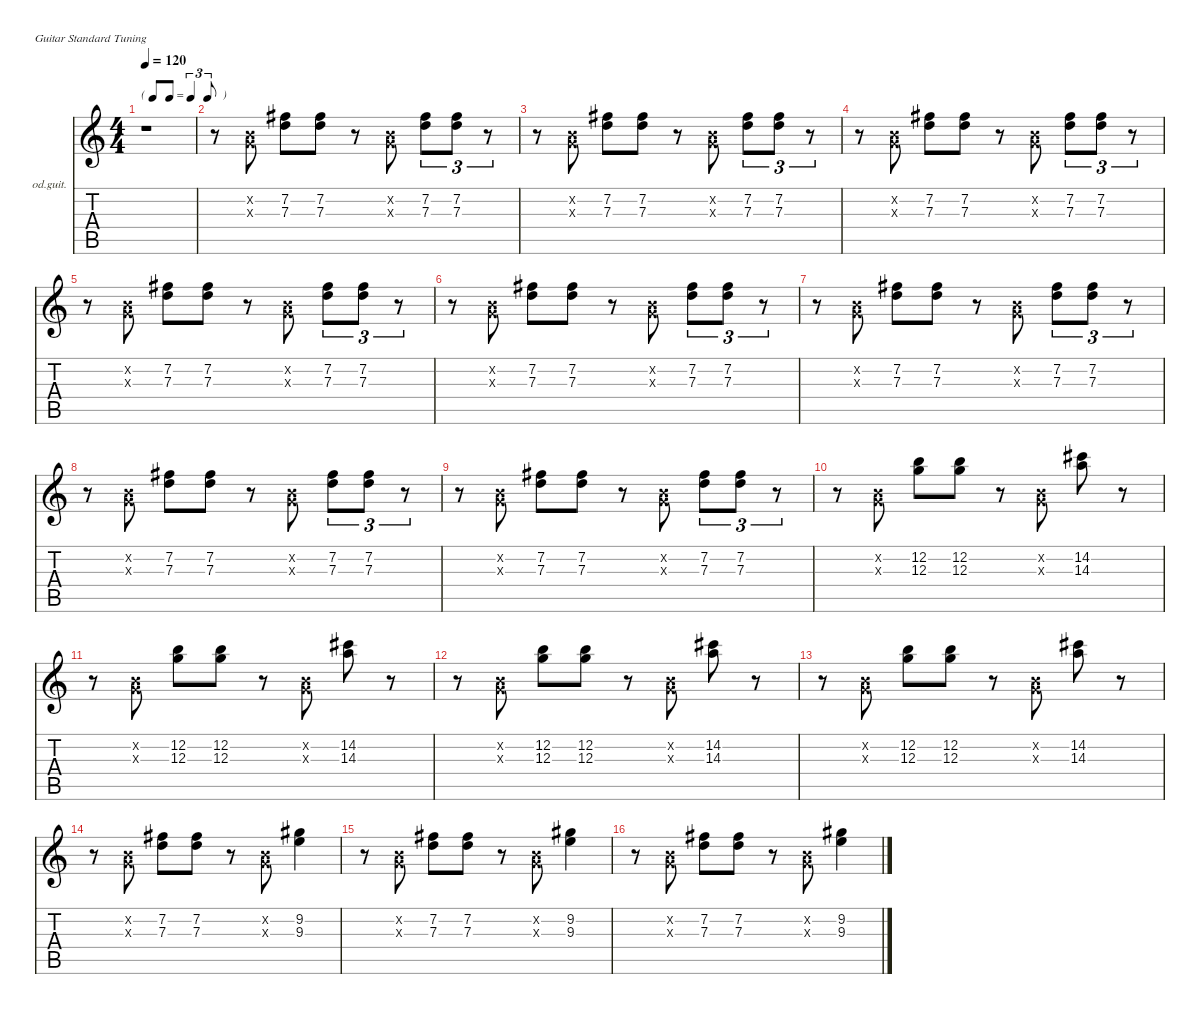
\defaultSystemsLayout 4
\hideDynamics
\bracketExtendMode nobrackets
\firstSystemTrackNameOrientation horizontal
\otherSystemsTrackNameOrientation horizontal
\track ("Guitar 3" "od.guit.") {instrument overdrivenguitar}
\staff {score tabs}
\tuning (E4 B3 G3 D3 A2 E2)
\ts (4 4)
\tf triplet8th
\tempo 120
\clef g2
\ks c
r.1{dy f beam Down} |
r.8{beam Down} (0.2{x} 0.3{x}).8{beam Up} (7.2{acc #} 7.3).8{beam Down} (7.2{acc #} 7.3).8{beam Down} r.8{beam Down} (0.2{x} 0.3{x}).8{beam Up} (7.2{acc #} 7.3).8{tu (3 2) beam Down} (7.2{acc #} 7.3).8{tu (3 2) beam Down} r.8{tu (3 2) beam Down} |
r.8{beam Down} (0.2{x} 0.3{x}).8{beam Up} (7.2{acc #} 7.3).8{beam Down} (7.2{acc #} 7.3).8{beam Down} r.8{beam Down} (0.2{x} 0.3{x}).8{beam Up} (7.2{acc #} 7.3).8{tu (3 2) beam Down} (7.2{acc #} 7.3).8{tu (3 2) beam Down} r.8{tu (3 2) beam Down} |
r.8{beam Down} (0.2{x} 0.3{x}).8{beam Up} (7.2{acc #} 7.3).8{beam Down} (7.2{acc #} 7.3).8{beam Down} r.8{beam Down} (0.2{x} 0.3{x}).8{beam Up} (7.2{acc #} 7.3).8{tu (3 2) beam Down} (7.2{acc #} 7.3).8{tu (3 2) beam Down} r.8{tu (3 2) beam Down} |
r.8{beam Down} (0.2{x} 0.3{x}).8{beam Up} (7.2{acc #} 7.3).8{beam Down} (7.2{acc #} 7.3).8{beam Down} r.8{beam Down} (0.2{x} 0.3{x}).8{beam Up} (7.2{acc #} 7.3).8{tu (3 2) beam Down} (7.2{acc #} 7.3).8{tu (3 2) beam Down} r.8{tu (3 2) beam Down} |
r.8{beam Down} (0.2{x} 0.3{x}).8{beam Up} (7.2{acc #} 7.3).8{beam Down} (7.2{acc #} 7.3).8{beam Down} r.8{beam Down} (0.2{x} 0.3{x}).8{beam Up} (7.2{acc #} 7.3).8{tu (3 2) beam Down} (7.2{acc #} 7.3).8{tu (3 2) beam Down} r.8{tu (3 2) beam Down} |
r.8{beam Down} (0.2{x} 0.3{x}).8{beam Up} (7.2{acc #} 7.3).8{beam Down} (7.2{acc #} 7.3).8{beam Down} r.8{beam Down} (0.2{x} 0.3{x}).8{beam Up} (7.2{acc #} 7.3).8{tu (3 2) beam Down} (7.2{acc #} 7.3).8{tu (3 2) beam Down} r.8{tu (3 2) beam Down} |
r.8{beam Down} (0.2{x} 0.3{x}).8{beam Up} (7.2{acc #} 7.3).8{beam Down} (7.2{acc #} 7.3).8{beam Down} r.8{beam Down} (0.2{x} 0.3{x}).8{beam Up} (7.2{acc #} 7.3).8{tu (3 2) beam Down} (7.2{acc #} 7.3).8{tu (3 2) beam Down} r.8{tu (3 2) beam Down} |
r.8{beam Down} (0.2{x} 0.3{x}).8{beam Up} (7.2{acc #} 7.3).8{beam Down} (7.2{acc #} 7.3).8{beam Down} r.8{beam Down} (0.2{x} 0.3{x}).8{beam Up} (7.2{acc #} 7.3).8{tu (3 2) beam Down} (7.2{acc #} 7.3).8{tu (3 2) beam Down} r.8{tu (3 2) beam Down} |
r.8{beam Down} (0.2{x} 0.3{x}).8{beam Up} (12.2 12.3).8{beam Down} (12.2 12.3).8{beam Down} r.8{beam Down} (0.2{x} 0.3{x}).8{beam Up} (14.2{acc #} 14.3).8{beam Down} r.8{beam Down} |
r.8{beam Down} (0.2{x} 0.3{x}).8{beam Up} (12.2 12.3).8{beam Down} (12.2 12.3).8{beam Down} r.8{beam Down} (0.2{x} 0.3{x}).8{beam Up} (14.2{acc #} 14.3).8{beam Down} r.8{beam Down} |
r.8{beam Down} (0.2{x} 0.3{x}).8{beam Up} (12.2 12.3).8{beam Down} (12.2 12.3).8{beam Down} r.8{beam Down} (0.2{x} 0.3{x}).8{beam Up} (14.2{acc #} 14.3).8{beam Down} r.8{beam Down} |
r.8{beam Down} (0.2{x} 0.3{x}).8{beam Up} (12.2 12.3).8{beam Down} (12.2 12.3).8{beam Down} r.8{beam Down} (0.2{x} 0.3{x}).8{beam Up} (14.2{acc #} 14.3).8{beam Down} r.8{beam Down} |
r.8{beam Down} (0.2{x} 0.3{x}).8{beam Up} (7.2{acc #} 7.3).8{beam Down} (7.2{acc #} 7.3).8{beam Down} r.8{beam Down} (0.2{x} 0.3{x}).8{beam Up} (9.2{acc #} 9.3).4{beam Down} |
r.8{beam Down} (0.2{x} 0.3{x}).8{beam Up} (7.2{acc #} 7.3).8{beam Down} (7.2{acc #} 7.3).8{beam Down} r.8{beam Down} (0.2{x} 0.3{x}).8{beam Up} (9.2{acc #} 9.3).4{beam Down} |
r.8{beam Down} (0.2{x} 0.3{x}).8{beam Up} (7.2{acc #} 7.3).8{beam Down} (7.2{acc #} 7.3).8{beam Down} r.8{beam Down} (0.2{x} 0.3{x}).8{beam Up} (9.2{acc #} 9.3).4{beam Down}
